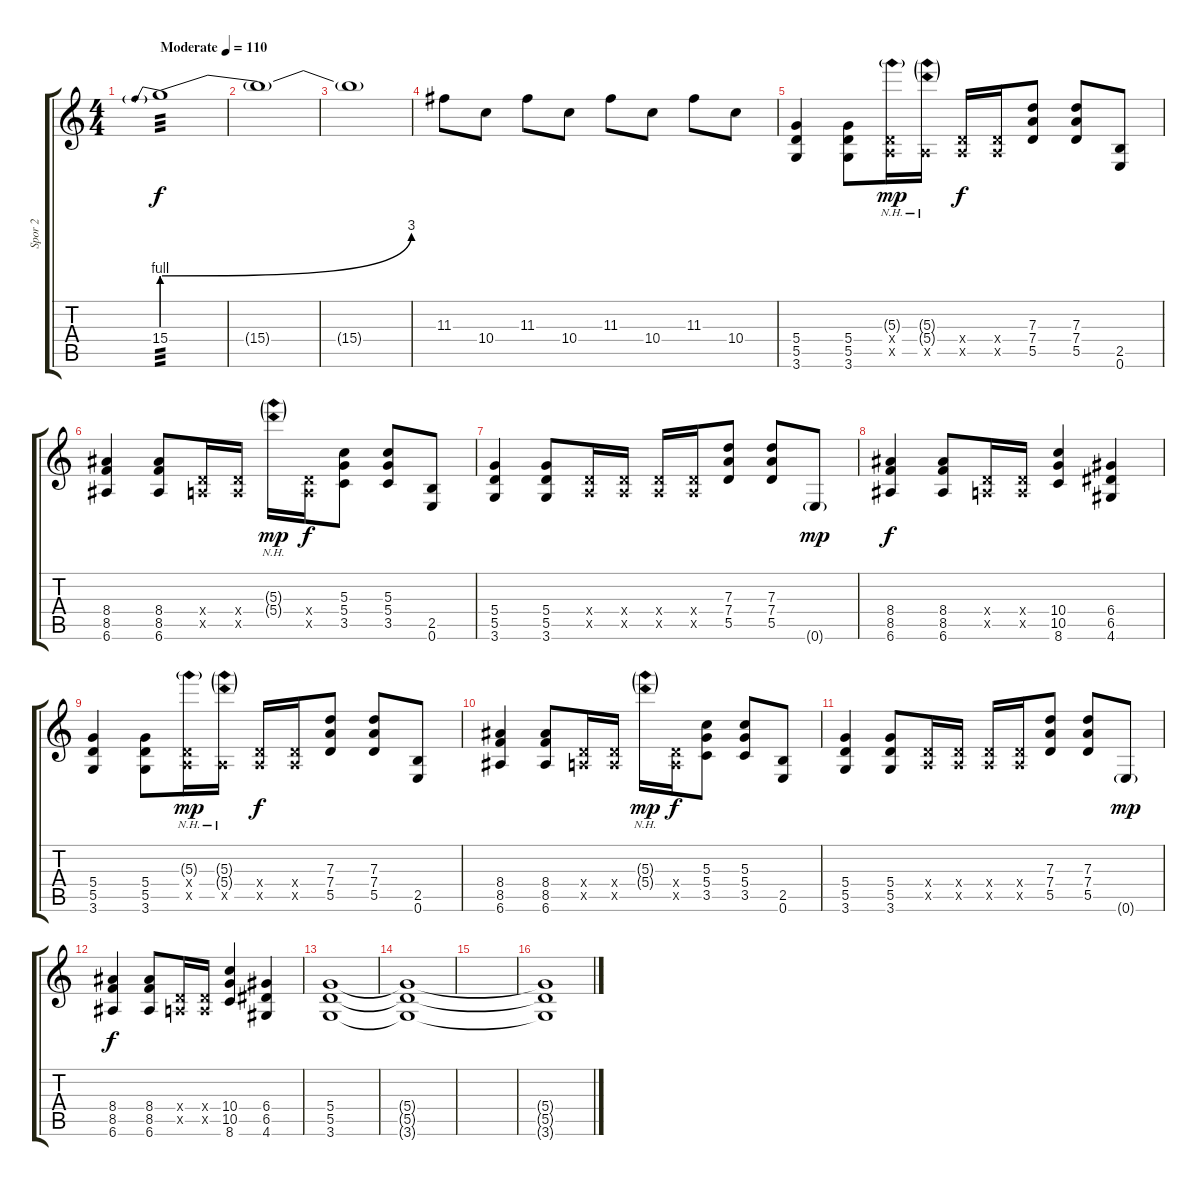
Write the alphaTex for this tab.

\track ("Spor 2" "Spor 2") {instrument distortionguitar}
\staff {score tabs}
\tuning (E4 B3 G3 D3 A2 E2) {hide}
\ts (4 4)
\tempo (110 "Moderate")
\clef g2
\ks c
15.4{be (prebendbend 0 4 60 12)}.1{tp 3 dy f instrument distortionguitar} |
15.4{t}.1 |
15.4{t}.1 |
11.3.8 10.4.8 11.3.8 10.4.8 11.3.8 10.4.8 11.3.8 10.4.8 |
(5.4 5.5 3.6).4 (5.4 5.5 3.6).8 (5.3{nh g} 0.4{x} 0.5{x}).16{dy mp} (5.3{nh g} 5.4{nh g} 0.5{x}).16 (0.4{x} 0.5{x}).16{dy f} (0.4{x} 0.5{x}).16 (7.3 7.4 5.5).8 (7.3 7.4 5.5).8 (2.5 0.6).8 |
(8.4 8.5 6.6).4 (8.4 8.5 6.6).8 (0.4{x} 0.5{x}).16 (0.4{x} 0.5{x}).16 (5.3{nh g} 5.4{nh g}).16{dy mp} (0.4{x} 0.5{x}).16{dy f} (5.3 5.4 3.5).8 (5.3 5.4 3.5).8 (2.5 0.6).8 |
(5.4 5.5 3.6).4 (5.4 5.5 3.6).8 (0.4{x} 0.5{x}).16 (0.4{x} 0.5{x}).16 (0.4{x} 0.5{x}).16 (0.4{x} 0.5{x}).16 (7.3 7.4 5.5).8 (7.3 7.4 5.5).8 0.6{g}.8{dy mp} |
(8.4 8.5 6.6).4{dy f} (8.4 8.5 6.6).8 (0.4{x} 0.5{x}).16 (0.4{x} 0.5{x}).16 (10.4 10.5 8.6).4 (6.4 6.5 4.6).4 |
(5.4 5.5 3.6).4 (5.4 5.5 3.6).8 (5.3{nh g} 0.4{x} 0.5{x}).16{dy mp} (5.3{nh g} 5.4{nh g} 0.5{x}).16 (0.4{x} 0.5{x}).16{dy f} (0.4{x} 0.5{x}).16 (7.3 7.4 5.5).8 (7.3 7.4 5.5).8 (2.5 0.6).8 |
(8.4 8.5 6.6).4 (8.4 8.5 6.6).8 (0.4{x} 0.5{x}).16 (0.4{x} 0.5{x}).16 (5.3{nh g} 5.4{nh g}).16{dy mp} (0.4{x} 0.5{x}).16{dy f} (5.3 5.4 3.5).8 (5.3 5.4 3.5).8 (2.5 0.6).8 |
(5.4 5.5 3.6).4 (5.4 5.5 3.6).8 (0.4{x} 0.5{x}).16 (0.4{x} 0.5{x}).16 (0.4{x} 0.5{x}).16 (0.4{x} 0.5{x}).16 (7.3 7.4 5.5).8 (7.3 7.4 5.5).8 0.6{g}.8{dy mp} |
(8.4 8.5 6.6).4{dy f} (8.4 8.5 6.6).8 (0.4{x} 0.5{x}).16 (0.4{x} 0.5{x}).16 (10.4 10.5 8.6).4 (6.4 6.5 4.6).4 |
(5.4 5.5 3.6).1 |
(5.4{t} 5.5{t} 3.6{t}).1 |
|
(5.4{t} 5.5{t} 3.6{t}).1
